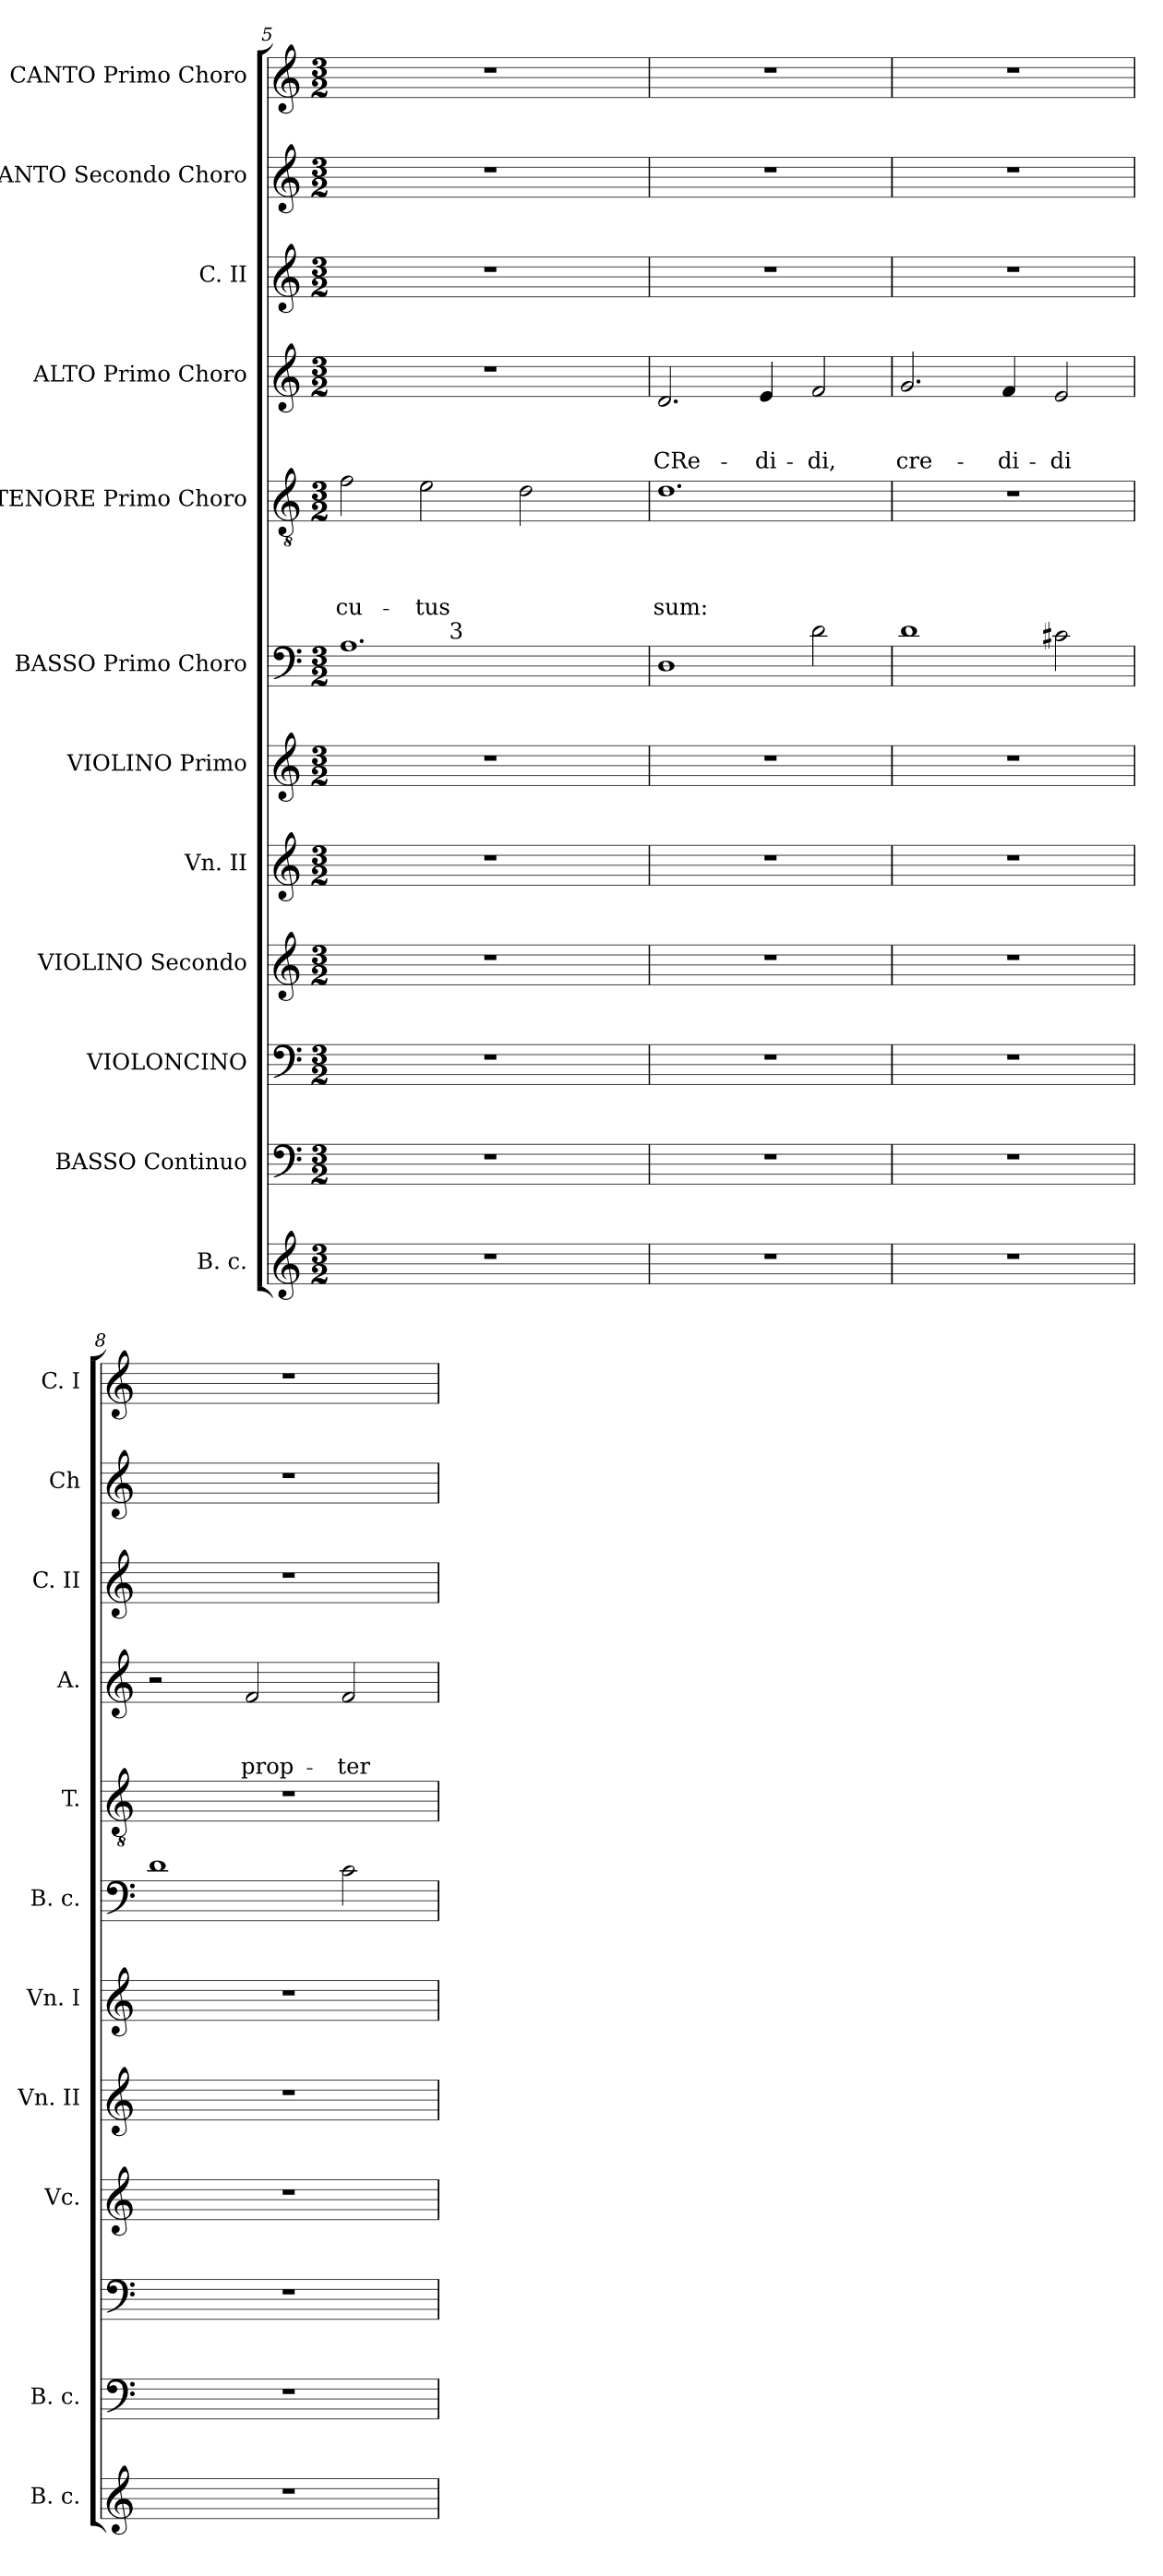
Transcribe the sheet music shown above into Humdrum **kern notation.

**kern	**kern	**kern	**kern	**kern	**kern	**kern	**kern	**text	**text	**text	**text	**kern	**text	**text	**text	**kern	**kern	**kern
*part12	*part11	*part10	*part9	*part8	*part7	*part6	*part5	*part5	*part5	*part5	*part5	*part4	*part4	*part4	*part4	*part3	*part2	*part1
*staff12	*staff11	*staff10	*staff9	*staff8	*staff7	*staff6	*staff5	*staff5	*staff5	*staff5	*staff5	*staff4	*staff4	*staff4	*staff4	*staff3	*staff2	*staff1
*I"B. c.	*I"BASSO Continuo	*I"VIOLONCINO	*I"VIOLINO Secondo	*I"Vn. II	*I"VIOLINO Primo	*I"BASSO Primo Choro	*I"TENORE Primo Choro	*	*	*	*	*I"ALTO Primo Choro	*	*	*	*I"C. II	*I"CANTO Secondo Choro	*I"CANTO Primo Choro
*I'B. c.	*I'B. c.	*	*I'Vc.	*I'Vn. II	*I'Vn. I	*I'B. c.	*I'T.	*	*	*	*	*I'A.	*	*	*	*I'C. II	*I'Ch	*I'C. I
*clefG2	*clefF4	*clefF4	*clefG2	*clefG2	*clefG2	*clefF4	*clefGv2	*	*	*	*	*clefG2	*	*	*	*clefG2	*clefG2	*clefG2
*	*ITrd7c12	*	*	*	*	*	*	*	*	*	*	*	*	*	*	*	*	*
*k[]	*k[]	*k[]	*k[]	*k[]	*k[]	*k[]	*k[]	*	*	*	*	*k[]	*	*	*	*k[]	*k[]	*k[]
*C:	*C:	*C:	*C:	*C:	*C:	*C:	*C:	*	*	*	*	*C:	*	*	*	*C:	*C:	*C:
*M3/2	*M3/2	*M3/2	*M3/2	*M3/2	*M3/2	*M3/2	*M3/2	*	*	*	*	*M3/2	*	*	*	*M3/2	*M3/2	*M3/2
=5	=5	=5	=5	=5	=5	=5	=5	=5	=5	=5	=5	=5	=5	=5	=5	=5	=5	=5
!	!	!	!	!	!	!	!	!	!	!	!LO:LY:b	!LO:N:vis=1	!	!	!	!	!	!
*	*	*	*	*	*	*^	*	*	*	*	*	*	*	*	*	*	*	*
1.r	1.r	1.r	1.r	1.r	1.r	1.A>	2ryy	2f\	.	.	.	-cu-	1.r	.	.	.	1.r	1.r	1.r
!	!	!	!	!	!	!	!	!	!	!	!	!LO:LY:b	!	!	!	!	!	!	!
.	.	.	.	.	.	.	16.ryy	2e\	.	.	.	-tus	.	.	.	.	.	.	.
!	!	!	!	!	!	!	!LO:TX:a:t=3	!	!	!	!	!	!	!	!	!	!	!	!
.	.	.	.	.	.	.	2ryy	.	.	.	.	.	.	.	.	.	.	.	.
.	.	.	.	.	.	.	.	2d\	.	.	.	.	.	.	.	.	.	.	.
.	.	.	.	.	.	.	4ryy	.	.	.	.	.	.	.	.	.	.	.	.
.	.	.	.	.	.	.	8ryy	.	.	.	.	.	.	.	.	.	.	.	.
.	.	.	.	.	.	.	32ryy	.	.	.	.	.	.	.	.	.	.	.	.
=6	=6	=6	=6	=6	=6	=6	=6	=6	=6	=6	=6	=6	=6	=6	=6	=6	=6	=6	=6
!	!	!	!	!	!	!	!	!	!	!	!	!LO:LY:b	!	!	!	!LO:LY:b:rj	!	!	!
*	*	*	*	*	*	*v	*v	*	*	*	*	*	*	*	*	*	*	*	*
1.r	1.r	1.r	1.r	1.r	1.r	1D	1.d	.	.	.	sum:	2.d/	.	.	CRe-	1.r	1.r	1.r
!	!	!	!	!	!	!	!	!	!	!	!	!	!	!	!LO:LY:b	!	!	!
.	.	.	.	.	.	.	.	.	.	.	.	4e/	.	.	-di-	.	.	.
!	!	!	!	!	!	!	!	!	!	!	!	!	!	!	!LO:LY:b	!	!	!
.	.	.	.	.	.	2d\	.	.	.	.	.	2f/	.	.	-di,	.	.	.
=7	=7	=7	=7	=7	=7	=7	=7	=7	=7	=7	=7	=7	=7	=7	=7	=7	=7	=7
!	!	!	!	!	!	!	!LO:N:vis=1	!	!	!	!	!	!	!	!LO:LY:b	!	!	!
1.r	1.r	1.r	1.r	1.r	1.r	1d	1.r	.	.	.	.	2.g/	.	.	cre-	1.r	1.r	1.r
!	!	!	!	!	!	!	!	!	!	!	!	!	!	!	!LO:LY:b	!	!	!
.	.	.	.	.	.	.	.	.	.	.	.	4f/	.	.	-di-	.	.	.
!	!	!	!	!	!	!	!	!	!	!	!	!	!	!	!LO:LY:b	!	!	!
.	.	.	.	.	.	2c#X\	.	.	.	.	.	2e/	.	.	-di	.	.	.
=8	=8	=8	=8	=8	=8	=8	=8	=8	=8	=8	=8	=8	=8	=8	=8	=8	=8	=8
!	!	!	!	!	!	!	!LO:N:vis=1	!	!	!	!	!	!	!	!	!	!	!
1.r	1.r	1.r	1.r	1.r	1.r	1d	1.r	.	.	.	.	2r	.	.	.	1.r	1.r	1.r
!	!	!	!	!	!	!	!	!	!	!	!	!	!	!	!LO:LY:b	!	!	!
.	.	.	.	.	.	.	.	.	.	.	.	2f/	.	.	prop-	.	.	.
!	!	!	!	!	!	!	!	!	!	!	!	!	!	!	!LO:LY:b	!	!	!
.	.	.	.	.	.	2c\	.	.	.	.	.	2f/	.	.	-ter	.	.	.
=	=	=	=	=	=	=	=	=	=	=	=	=	=	=	=	=	=	=
*-	*-	*-	*-	*-	*-	*-	*-	*-	*-	*-	*-	*-	*-	*-	*-	*-	*-	*-
